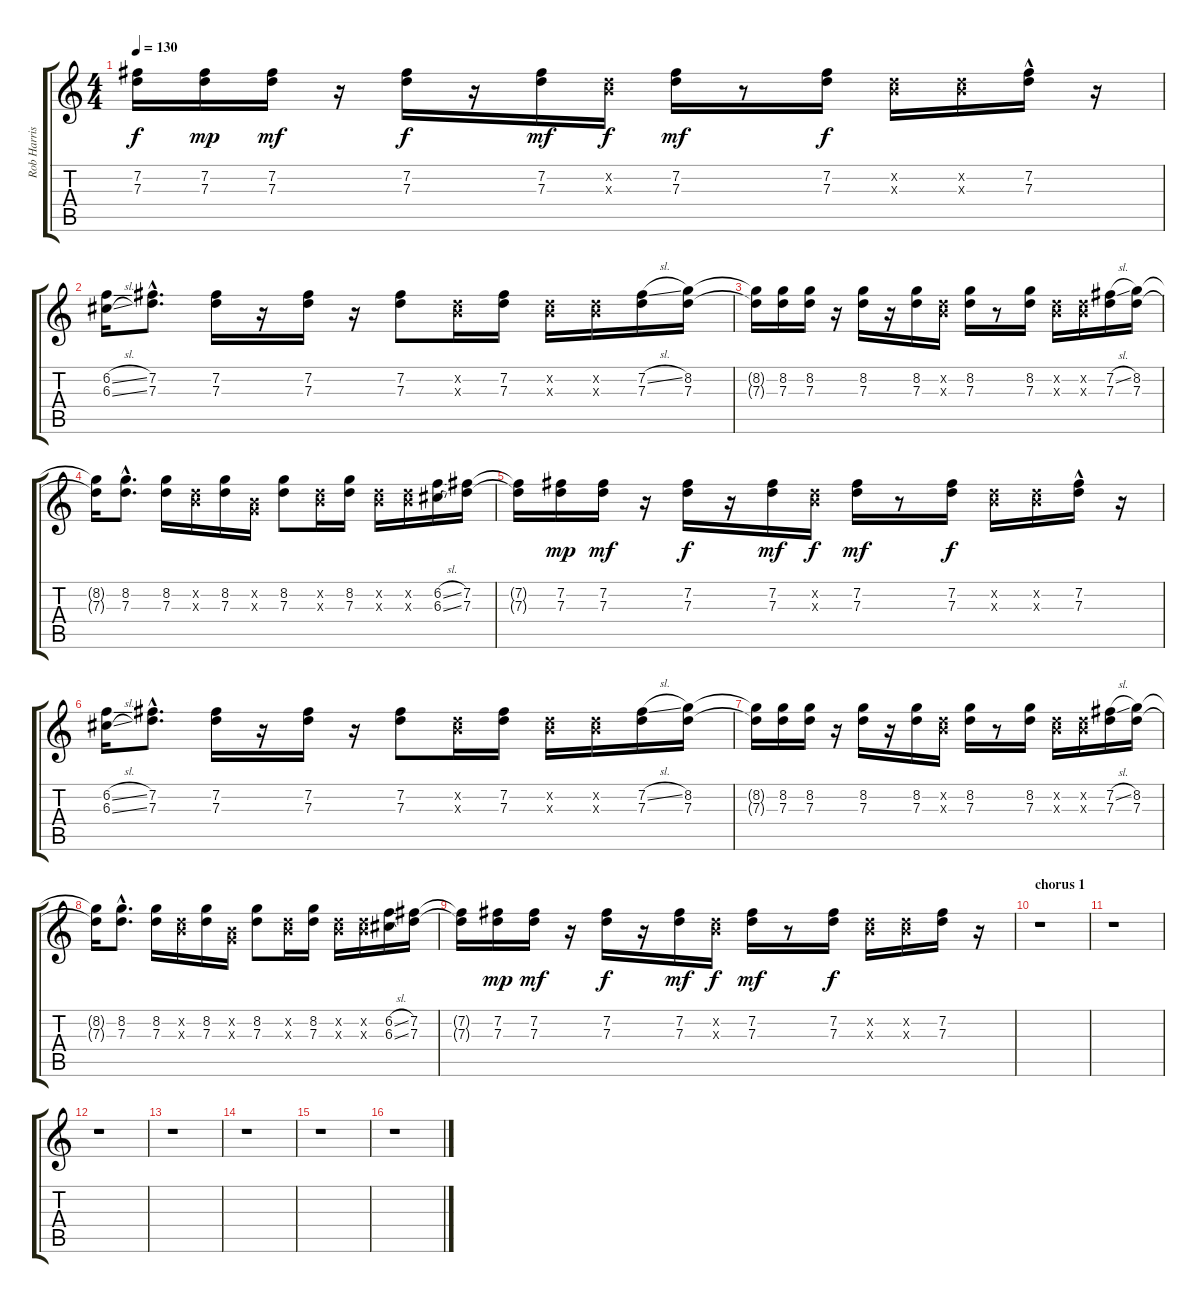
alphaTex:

\track ("Rob Harris - Guitar" "Rob Harris") {instrument electricguitarclean}
\staff {score tabs}
\tuning (E4 B3 G3 D3 A2 E2) {hide}
\ts (4 4)
\tempo 130
\clef g2
\ks c
(7.2{t} 7.3{t}).16{dy f} (7.2 7.3).16{dy mp} (7.2 7.3).16{dy mf} r.16 (7.2 7.3).16{dy f} r.16 (7.2 7.3).16{dy mf} (3.2{x} 4.3{x}).16{dy f} (7.2 7.3).16{dy mf} r.8 (7.2 7.3).16{dy f} (3.2{x} 4.3{x}).16 (3.2{x} 4.3{x}).16 (7.2{hac} 7.3).16 r.16 |
(6.2{sl} 6.3{sl}).16 (7.2{hac} 7.3{hac}).8{d} (7.2 7.3).16 r.16 (7.2 7.3).16 r.16 (7.2 7.3).8 (3.2{x} 4.3{x}).16 (7.2 7.3).16 (3.2{x} 4.3{x}).16 (3.2{x} 4.3{x}).16 (7.2{sl} 7.3).16 (8.2 7.3).16 |
(8.2{t} 7.3{t}).16 (8.2 7.3).16 (8.2 7.3).16 r.16 (8.2 7.3).16 r.16 (8.2 7.3).16 (3.2{x} 4.3{x}).16 (8.2 7.3).16 r.8 (8.2 7.3).16 (3.2{x} 4.3{x}).16 (3.2{x} 4.3{x}).16 (7.2{sl} 7.3).16 (8.2 7.3).16 |
(8.2{t} 7.3{t}).16 (8.2{hac} 7.3{hac}).8{d} (8.2 7.3).16 (3.2{x} 4.3{x}).16 (8.2 7.3).16 (0.2{x} 0.3{x}).16 (8.2 7.3).8 (3.2{x} 4.3{x}).16 (8.2 7.3).16 (3.2{x} 4.3{x}).16 (3.2{x} 4.3{x}).16 (6.2{sl} 6.3{sl}).16 (7.2 7.3).16 |
(7.2{t} 7.3{t}).16 (7.2 7.3).16{dy mp} (7.2 7.3).16{dy mf} r.16 (7.2 7.3).16{dy f} r.16 (7.2 7.3).16{dy mf} (3.2{x} 4.3{x}).16{dy f} (7.2 7.3).16{dy mf} r.8 (7.2 7.3).16{dy f} (3.2{x} 4.3{x}).16 (3.2{x} 4.3{x}).16 (7.2{hac} 7.3).16 r.16 |
(6.2{sl} 6.3{sl}).16 (7.2{hac} 7.3{hac}).8{d} (7.2 7.3).16 r.16 (7.2 7.3).16 r.16 (7.2 7.3).8 (3.2{x} 4.3{x}).16 (7.2 7.3).16 (3.2{x} 4.3{x}).16 (3.2{x} 4.3{x}).16 (7.2{sl} 7.3).16 (8.2 7.3).16 |
(8.2{t} 7.3{t}).16 (8.2 7.3).16 (8.2 7.3).16 r.16 (8.2 7.3).16 r.16 (8.2 7.3).16 (3.2{x} 4.3{x}).16 (8.2 7.3).16 r.8 (8.2 7.3).16 (3.2{x} 4.3{x}).16 (3.2{x} 4.3{x}).16 (7.2{sl} 7.3).16 (8.2 7.3).16 |
(8.2{t} 7.3{t}).16 (8.2{hac} 7.3{hac}).8{d} (8.2 7.3).16 (3.2{x} 4.3{x}).16 (8.2 7.3).16 (0.2{x} 0.3{x}).16 (8.2 7.3).8 (3.2{x} 4.3{x}).16 (8.2 7.3).16 (3.2{x} 4.3{x}).16 (3.2{x} 4.3{x}).16 (6.2{sl} 6.3{sl}).16 (7.2 7.3).16 |
(7.2{t} 7.3{t}).16 (7.2 7.3).16{dy mp} (7.2 7.3).16{dy mf} r.16 (7.2 7.3).16{dy f} r.16 (7.2 7.3).16{dy mf} (3.2{x} 4.3{x}).16{dy f} (7.2 7.3).16{dy mf} r.8 (7.2 7.3).16{dy f} (3.2{x} 4.3{x}).16 (3.2{x} 4.3{x}).16 (7.2 7.3).16 r.16 |
\section ("" "chorus 1")
r.1 |
r.1 |
r.1 |
r.1 |
r.1 |
r.1 |
r.1
